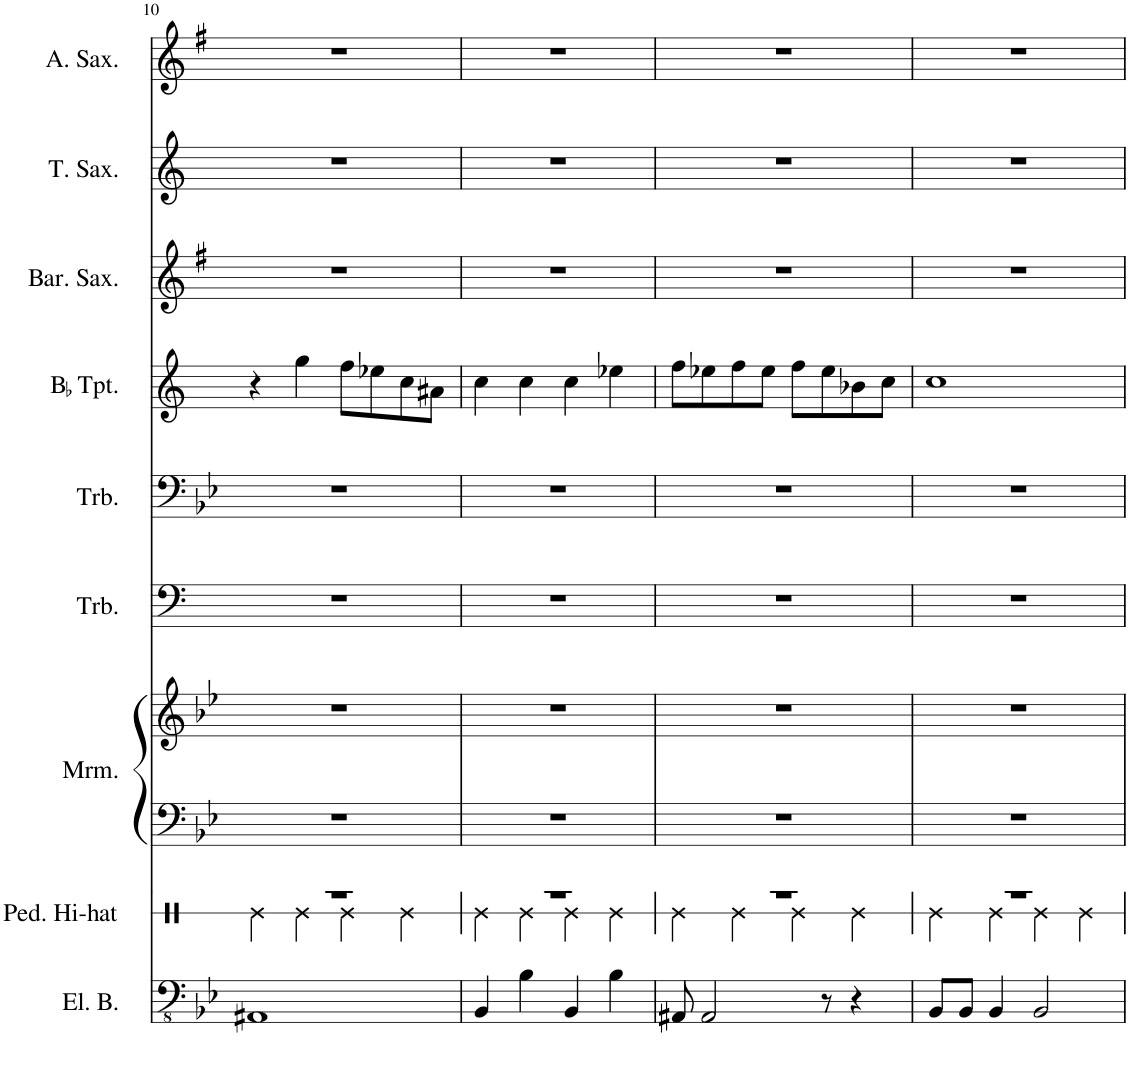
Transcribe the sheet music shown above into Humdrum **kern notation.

**kern	**kern	**kern	**kern	**kern	**kern	**kern	**kern	**kern	**kern
*part9	*part8	*part7	*part7	*part6	*part5	*part4	*part3	*part2	*part1
*staff10	*staff9	*staff8	*staff7	*staff6	*staff5	*staff4	*staff3	*staff2	*staff1
*I"Electric Bass	*I"Pedal Hi-hat	*I"Marimba	*	*I"Trombone	*I"Trombone	*I"BaccidentalFlat Trumpet	*I"Baritone Saxophone	*I"Tenor Saxophone	*I"Alto Saxophone
*I'El. B.	*I'Ped. Hi-hat	*I'Mrm.	*	*I'Trb.	*I'Trb.	*I'BaccidentalFlat Tpt.	*I'Bar. Sax.	*I'T. Sax.	*I'A. Sax.
!!LO:PB:g=z
*clefFv4	*clefX	*clefF4	*clefG2	*clefF4	*clefF4	*clefG2	*clefG2	*clefG2	*clefG2
*	*	*	*	*	*	*Trd1c2	*Trd12c21	*Trd8c14	*Trd5c9
*k[b-e-]	*k[]	*k[b-e-]	*k[b-e-]	*k[]	*k[b-e-]	*k[]	*k[f#]	*k[]	*k[f#]
*M4/4	*M4/4	*M4/4	*M4/4	*M4/4	*M4/4	*M4/4	*M4/4	*M4/4	*M4/4
=10	=10	=10	=10	=10	=10	=10	=10	=10	=10
*	*^	*	*	*	*	*	*	*	*
1AAA#X	1r	4Re\	1r	1r	1r	1r	4r	1r	1r	1r
.	.	4Re\	.	.	.	.	4gg\	.	.	.
.	.	4Re\	.	.	.	.	8ff\L	.	.	.
.	.	.	.	.	.	.	8ee-X\	.	.	.
.	.	4Re\	.	.	.	.	8cc\	.	.	.
.	.	.	.	.	.	.	8a#X\J	.	.	.
=11	=11	=11	=11	=11	=11	=11	=11	=11	=11	=11
4BBB-/	1r	4Re\	1r	1r	1r	1r	4cc\	1r	1r	1r
4BB-\	.	4Re\	.	.	.	.	4cc\	.	.	.
4BBB-/	.	4Re\	.	.	.	.	4cc\	.	.	.
4BB-\	.	4Re\	.	.	.	.	4ee-X\	.	.	.
=12	=12	=12	=12	=12	=12	=12	=12	=12	=12	=12
8AAA#X/	1r	4Re\	1r	1r	1r	1r	8ff\L	1r	1r	1r
2AAA#/	.	.	.	.	.	.	8ee-X\	.	.	.
.	.	4Re\	.	.	.	.	8ff\	.	.	.
.	.	.	.	.	.	.	8ee-\J	.	.	.
.	.	4Re\	.	.	.	.	8ff\L	.	.	.
8r	.	.	.	.	.	.	8ee-\	.	.	.
4r	.	4Re\	.	.	.	.	8b-X\	.	.	.
.	.	.	.	.	.	.	8cc\J	.	.	.
=13	=13	=13	=13	=13	=13	=13	=13	=13	=13	=13
8BBB-/L	1r	4Re\	1r	1r	1r	1r	1cc	1r	1r	1r
8BBB-/J	.	.	.	.	.	.	.	.	.	.
4BBB-/	.	4Re\	.	.	.	.	.	.	.	.
2BBB-/	.	4Re\	.	.	.	.	.	.	.	.
.	.	4Re\	.	.	.	.	.	.	.	.
*	*v	*v	*	*	*	*	*	*	*	*
=	=	=	=	=	=	=	=	=	=
*-	*-	*-	*-	*-	*-	*-	*-	*-	*-
